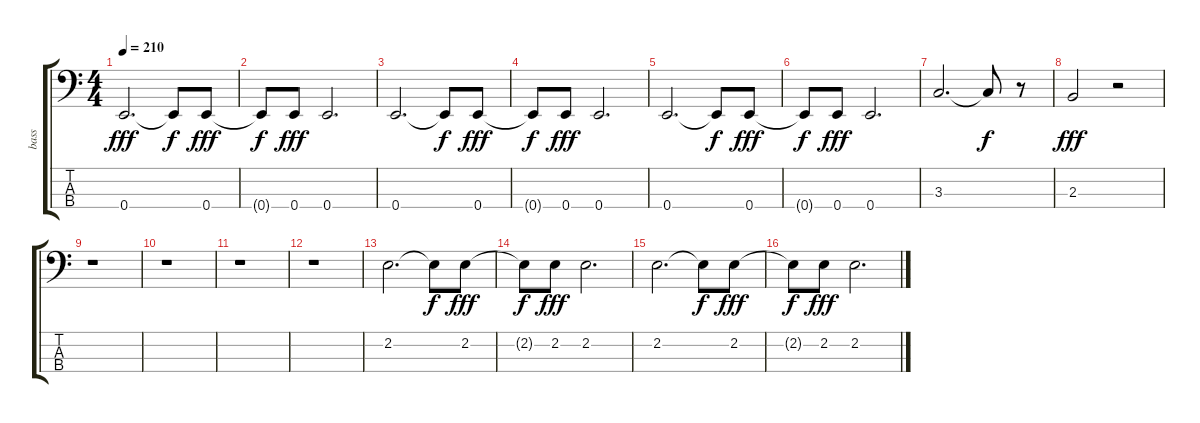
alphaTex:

\track ("bass" "bass") {instrument fretlessbass}
\staff {score tabs}
\tuning (G2 D2 A1 E1) {hide}
\ts (4 4)
\tempo 210
\clef f4
\ks c
0.4.2{d dy fff} 0.4{t}.8{dy f} 0.4.8{dy fff} |
0.4{t}.8{dy f} 0.4.8{dy fff} 0.4.2{d} |
0.4.2{d} 0.4{t}.8{dy f} 0.4.8{dy fff} |
0.4{t}.8{dy f} 0.4.8{dy fff} 0.4.2{d} |
0.4.2{d} 0.4{t}.8{dy f} 0.4.8{dy fff} |
0.4{t}.8{dy f} 0.4.8{dy fff} 0.4.2{d} |
3.3.2{d} 3.3{t}.8{dy f} r.8 |
2.3.2{dy fff} r.2 |
r.1 |
r.1 |
r.1 |
r.1 |
2.2.2{d} 2.2{t}.8{dy f} 2.2.8{dy fff} |
2.2{t}.8{dy f} 2.2.8{dy fff} 2.2.2{d} |
2.2.2{d} 2.2{t}.8{dy f} 2.2.8{dy fff} |
2.2{t}.8{dy f} 2.2.8{dy fff} 2.2.2{d}
